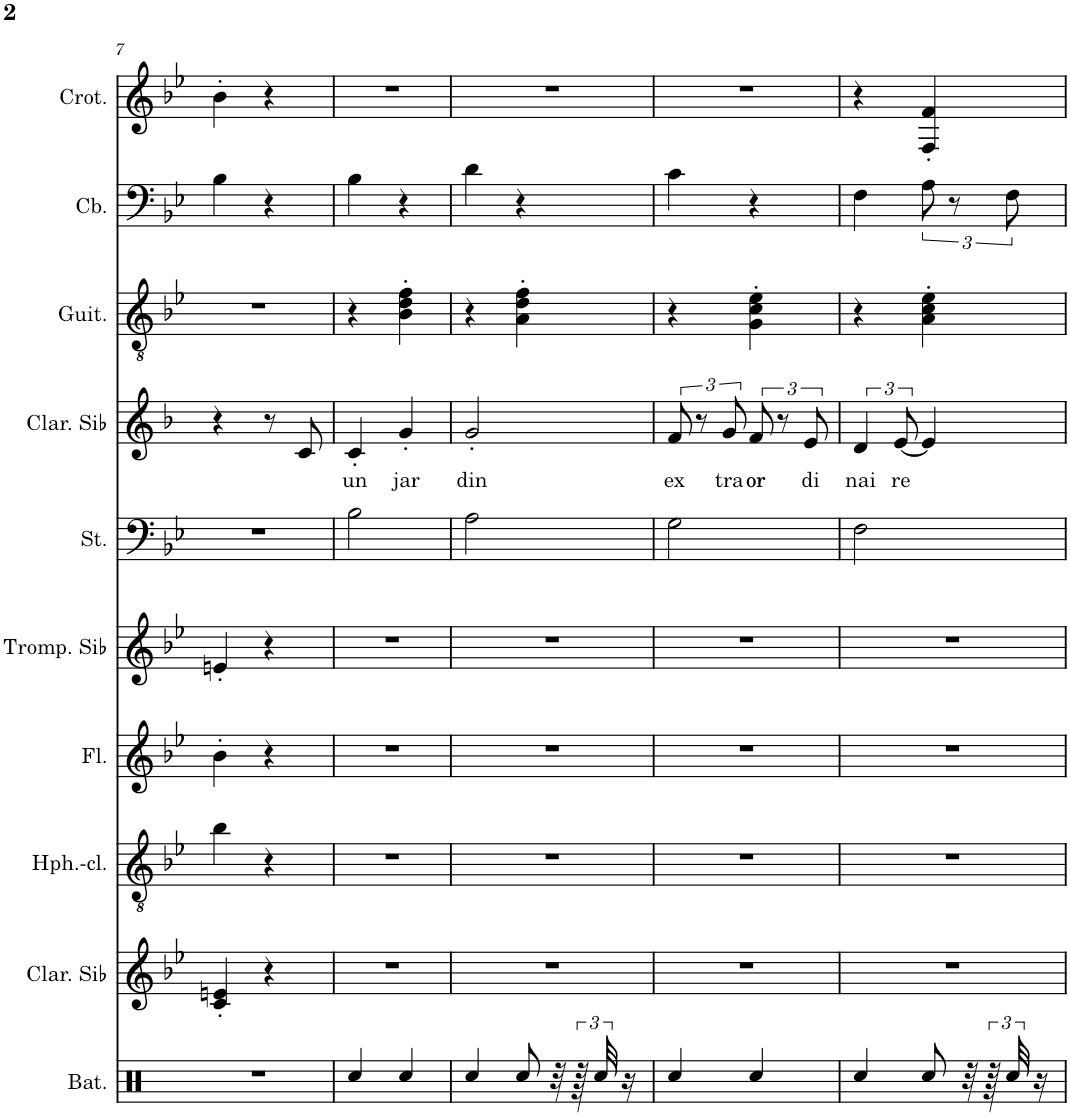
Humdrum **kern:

**kern	**kern	**kern	**kern	**kern	**kern	**kern	**text	**kern	**kern	**kern
*part10	*part9	*part8	*part7	*part6	*part5	*part4	*part4	*part3	*part2	*part1
*staff10	*staff9	*staff8	*staff7	*staff6	*staff5	*staff4	*staff4	*staff3	*staff2	*staff1
*I"Batterie	*I"Clarinette en Sib	*I"Clarinette-Heckelphone	*I"Flûte	*I"Trompette en Sib	*I"Cordes	*I"Clarinette en Sib	*	*I"Guitare classique	*I"Contrebasse	*I"Crotales
*I'Bat.	*I'Clar. Sib	*	*I'Fl.	*I'Tromp. Sib	*	*I'Clar. Sib	*	*I'Guit.	*I'Cb.	*I'Crot.
!!LO:PB:g=z
*clefX	*clefG2	*clefGv2	*clefG2	*clefG2	*clefF4	*clefG2	*	*clefGv2	*clefF4	*clefG2
*	*Trd1c2	*	*	*Trd1c2	*	*Trd1c2	*	*	*Trd7c12	*Trd-14c-24
*k[]	*k[b-e-]	*k[b-e-]	*k[b-e-]	*k[b-e-]	*k[b-e-]	*k[b-]	*	*k[b-e-]	*k[b-e-]	*k[b-e-]
*M2/4	*M2/4	*M2/4	*M2/4	*M2/4	*M2/4	*M2/4	*	*M2/4	*M2/4	*M2/4
=7	=7	=7	=7	=7	=7	=7	=7	=7	=7	=7
2r	4c/' 4en/'	4b-\	4b-'\	4en'/	2r	4r	.	2r	4B-\	4b-'\
.	4r	4r	4r	4r	.	8r	.	.	4r	4r
.	.	.	.	.	.	8c/	.	.	.	.
=8	=8	=8	=8	=8	=8	=8	=8	=8	=8	=8
!	!	!	!	!	!	!	!LO:LY:b	!	!	!
4Rcc/	2r	2r	2r	2r	2B-\	4c'/	un	4r	4B-\	2r
!	!	!	!	!	!	!	!LO:LY:b	!	!	!
4Rcc/	.	.	.	.	.	4g'/	jar	4B-\' 4d\' 4f\'	4r	.
=9	=9	=9	=9	=9	=9	=9	=9	=9	=9	=9
!	!	!	!	!	!	!	!LO:LY:b	!	!	!
4Rcc/	2r	2r	2r	2r	2A\	2g'/	din	4r	4d\	2r
8Rcc/	.	.	.	.	.	.	.	4A\' 4d\' 4f\'	4r	.
32r	.	.	.	.	.	.	.	.	.	.
96r	.	.	.	.	.	.	.	.	.	.
48Rcc/	.	.	.	.	.	.	.	.	.	.
16r	.	.	.	.	.	.	.	.	.	.
=10	=10	=10	=10	=10	=10	=10	=10	=10	=10	=10
!	!	!	!	!	!	!	!LO:LY:b	!	!	!
4Rcc/	2r	2r	2r	2r	2G\	12f/	ex	4r	4c\	2r
.	.	.	.	.	.	12r	.	.	.	.
!	!	!	!	!	!	!	!LO:LY:b	!	!	!
.	.	.	.	.	.	12g/	tra	.	.	.
!	!	!	!	!	!	!	!LO:LY:b	!	!	!
4Rcc/	.	.	.	.	.	12f/	or	4G\' 4c\' 4e-\'	4r	.
.	.	.	.	.	.	12r	.	.	.	.
!	!	!	!	!	!	!	!LO:LY:b	!	!	!
.	.	.	.	.	.	12e/	di	.	.	.
=11	=11	=11	=11	=11	=11	=11	=11	=11	=11	=11
!	!	!	!	!	!	!	!LO:LY:b	!	!	!
4Rcc/	2r	2r	2r	2r	2F\	6d/	nai	4r	4F\	4r
!	!	!	!	!	!	!	!LO:LY:b	!	!	!
.	.	.	.	.	.	[12e/	re	.	.	.
8Rcc/	.	.	.	.	.	4e/]	.	4A\' 4c\' 4e-\'	12A\	4F/' 4f/'
.	.	.	.	.	.	.	.	.	12r	.
32r	.	.	.	.	.	.	.	.	.	.
96r	.	.	.	.	.	.	.	.	.	.
48Rcc/	.	.	.	.	.	.	.	.	12F\	.
16r	.	.	.	.	.	.	.	.	.	.
=	=	=	=	=	=	=	=	=	=	=
*-	*-	*-	*-	*-	*-	*-	*-	*-	*-	*-
